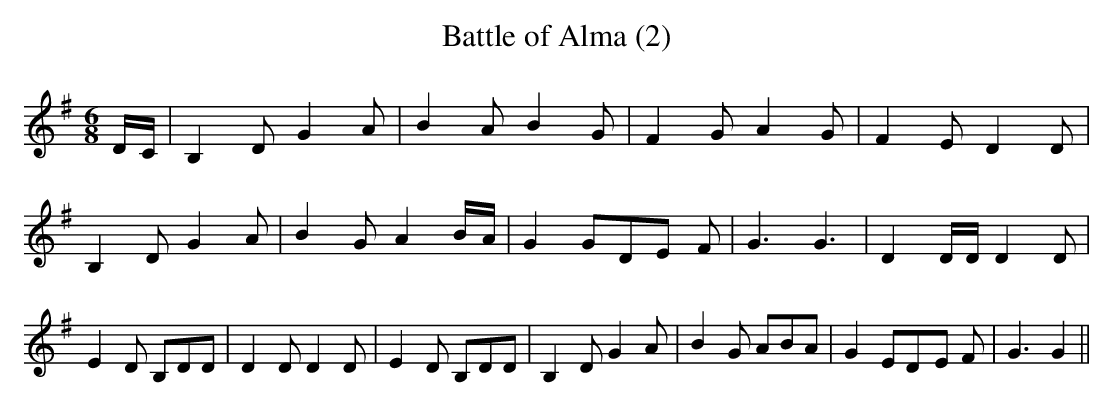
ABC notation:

X:1
T:Battle of Alma (2)
M:6/8
L:1/8
K:G
 D/2C/2| B,2 D G2 A| B2 A B2 G| F2 G A2 G| F2 E D2 D| B,2 D G2 A| B2 G A2B/2-A/2|\
 G2 GD-E F| G3 G3| D2 D/2D/2 D2 D| E2 D B,DD| D2 D D2 D| E2 D B,DD|\
 B,2 D G2 A| B2 G ABA| G2 ED-E F| G3 G2||
